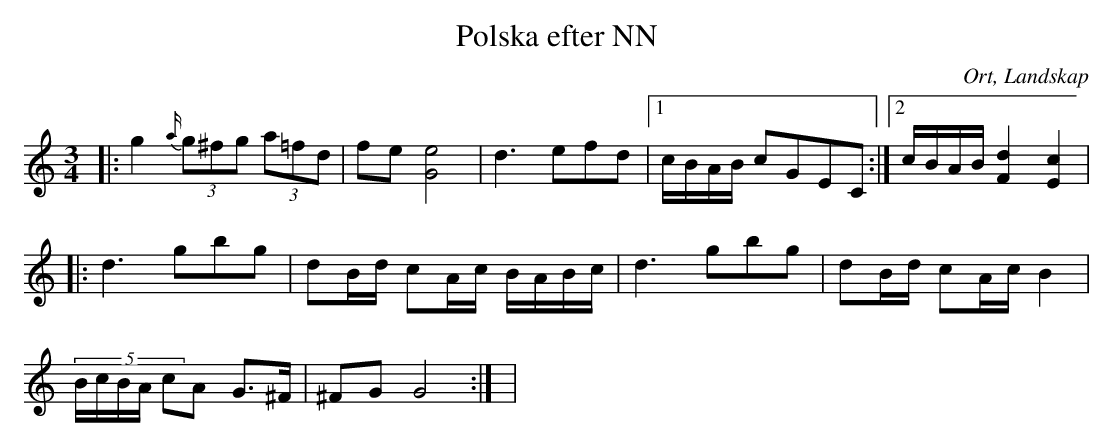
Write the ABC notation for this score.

X:1
T:Polska efter NN
O:Ort, Landskap
M:3/4
L:1/8
K:C
|:g2 {a/}(3g^fg (3a=fd|fe [G4e4]|d3 efd|1c/B/A/B/ cGEC:|2 c/B/A/B/ [F2d2][E2c2]|
|:d3 gbg| dB/d/ cA/c/ B/A/B/c/| d3 gbg| dB/d/ cA/c/ B2|
(5B/c/B/A/ cA G>^F| ^FG G4 :| |
